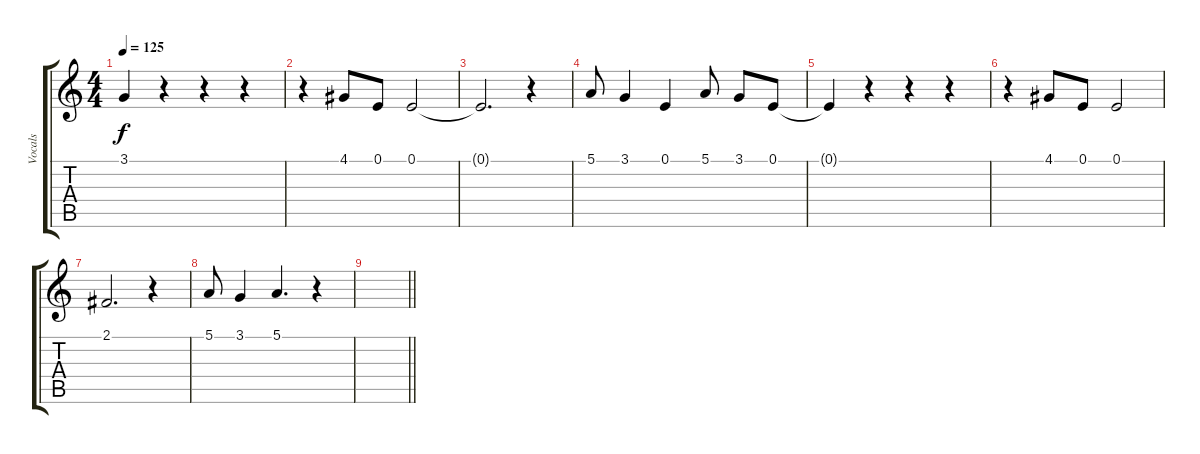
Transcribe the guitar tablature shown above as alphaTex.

\track ("Vocals" "Vocals") {instrument tenorsax}
\staff {score tabs}
\tuning (E4 B3 G3 D3 A2 E2) {hide}
\ts (4 4)
\tempo 125
\clef g2
\ks c
3.1{t}.4{dy f} r.4 r.4 r.4 |
r.4 4.1.8 0.1.8 0.1.2 |
0.1{t}.2{d} r.4 |
5.1.8 3.1.4 0.1.4 5.1.8 3.1.8 0.1.8 |
0.1{t}.4 r.4 r.4 r.4 |
r.4 4.1.8 0.1.8 0.1.2 |
2.1.2{d} r.4 |
5.1.8 3.1.4 5.1.4{d} r.4 |
\barLineRight lightlight
